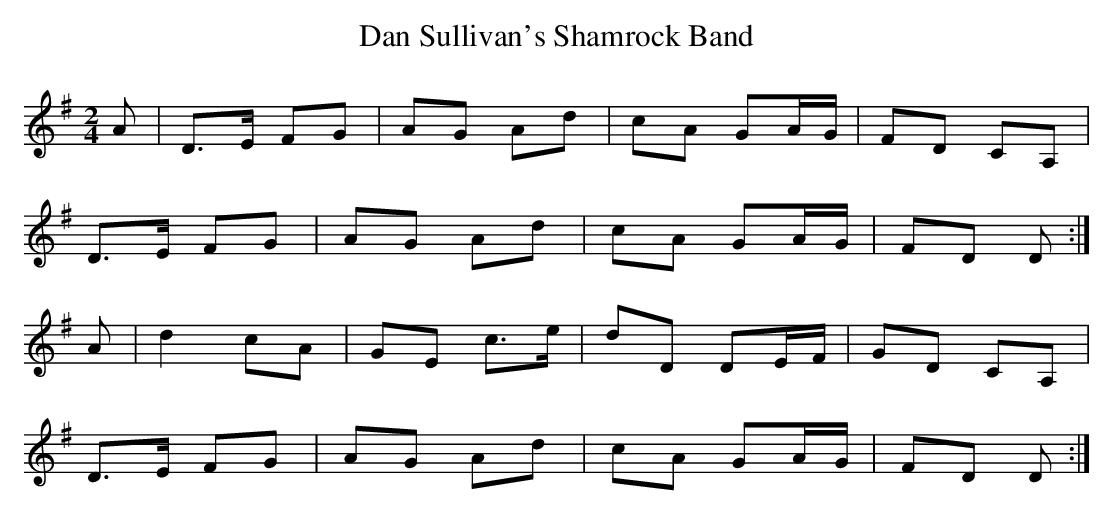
X:1
T: Dan Sullivan's Shamrock Band
M: 2/4
L: 1/8
K: Dmix
A|D>E FG|AG Ad|cA GA/G/|FD CA,|
D>E FG|AG Ad|cA GA/G/|FD D :|
A|d2 cA|GE c>e|dD DE/F/|GD CA,|
D>E FG|AG Ad|cA GA/G/|FD D :|
